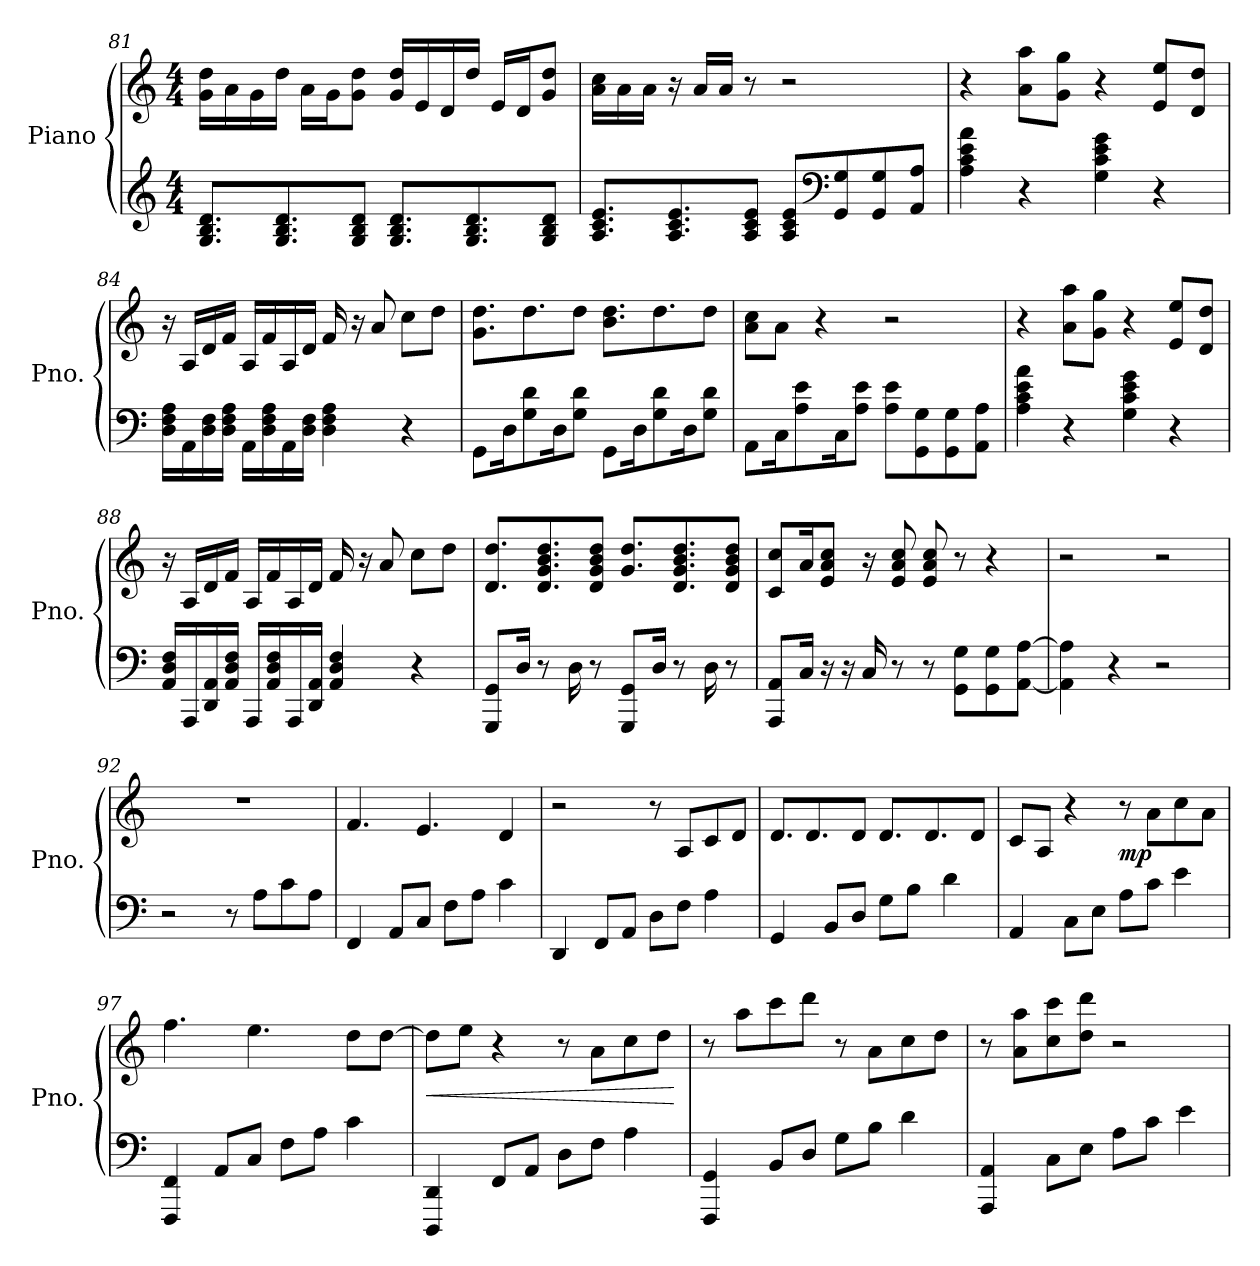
**kern	**kern	**dynam
*part1	*part1	*part1
*staff2	*staff1	*staff1/2
*I"Piano	*	*
*I'Pno.	*	*
*clefG2	*clefG2	*
*k[]	*k[]	*
*M4/4	*M4/4	*
=81	=81	=81
8.G/ 8.B/ 8.d/L	16g\ 16dd\LL	.
.	16a\	.
.	16g\	.
8.G/ 8.B/ 8.d/	16dd\JJ	.
.	16a\LL	.
.	16g\J	.
8G/ 8B/ 8d/J	8g\ 8dd\J	.
8.G/ 8.B/ 8.d/L	16g/ 16dd/LL	.
.	16e/	.
.	16d/	.
8.G/ 8.B/ 8.d/	16dd/JJ	.
.	16e/LL	.
.	16d/J	.
8G/ 8B/ 8d/J	8g/ 8dd/J	.
!!LO:LB:g=z
=82	=82	=82
8.A/ 8.c/ 8.e/L	16a\ 16cc\LL	.
.	16a\	.
.	16a\JJ	.
8.A/ 8.c/ 8.e/	16r	.
.	16a/LL	.
.	16a/JJ	.
8A/ 8c/ 8e/J	8r	.
8A/ 8c/ 8e/L	2r	.
*clefF4	*	*
8GG/ 8G/	.	.
8GG/ 8G/	.	.
8AA/ 8A/J	.	.
=83	=83	=83
4A\ 4c\ 4e\ 4a\	4r	.
4r	8a\ 8aa\L	.
.	8g\ 8gg\J	.
4G\ 4c\ 4e\ 4g\	4r	.
4r	8e/ 8ee/L	.
.	8d/ 8dd/J	.
=84	=84	=84
16D\ 16F\ 16A\LL	16r	.
16AA\	16A/LL	.
16D\ 16F\	16d/	.
16D\ 16F\ 16A\JJ	16f/JJ	.
16AA\LL	16A/LL	.
16D\ 16F\ 16A\	16f/	.
16AA\	16A/	.
16D\ 16F\JJ	16d/JJ	.
4D\ 4F\ 4A\	16f/	.
.	16r	.
.	8a/	.
4r	8cc\L	.
.	8dd\J	.
=85	=85	=85
8GG\L	8.g\ 8.dd\L	.
16D\K	.	.
8G\ 8d\	8.dd\	.
16D\K	.	.
8G\ 8d\J	8dd\J	.
8GG\L	8.b\ 8.dd\L	.
16D\K	.	.
8G\ 8d\	8.dd\	.
16D\K	.	.
8G\ 8d\J	8dd\J	.
!!LO:PB:g=z
=86	=86	=86
8AA\L	8a\ 8cc\L	.
16C\K	8a\J	.
8A\ 8e\	.	.
.	4r	.
16C\K	.	.
8A\ 8e\J	.	.
8A\ 8e\L	2r	.
8GG\ 8G\	.	.
8GG\ 8G\	.	.
8AA\ 8A\J	.	.
=87	=87	=87
4A\ 4c\ 4e\ 4a\	4r	.
4r	8a\ 8aa\L	.
.	8g\ 8gg\J	.
4G\ 4c\ 4e\ 4g\	4r	.
4r	8e/ 8ee/L	.
.	8d/ 8dd/J	.
=88	=88	=88
16AA/ 16D/ 16F/LL	16r	.
16AAA/	16A/LL	.
16DD/ 16AA/	16d/	.
16AA/ 16D/ 16F/JJ	16f/JJ	.
16AAA/LL	16A/LL	.
16AA/ 16D/ 16F/	16f/	.
16AAA/	16A/	.
16DD/ 16AA/JJ	16d/JJ	.
4AA/ 4D/ 4F/	16f/	.
.	16r	.
.	8a/	.
4r	8cc\L	.
.	8dd\J	.
=89	=89	=89
8GGG/ 8GG/L	8.d/ 8.dd/L	.
16D/Jk	.	.
8r	8.d/ 8.g/ 8.b/ 8.dd/	.
16D\	.	.
8r	8d/ 8g/ 8b/ 8dd/J	.
8GGG/ 8GG/L	8.g/ 8.dd/L	.
16D/Jk	.	.
8r	8.d/ 8.g/ 8.b/ 8.dd/	.
16D\	.	.
8r	8d/ 8g/ 8b/ 8dd/J	.
!!LO:LB:g=z
=90	=90	=90
8AAA/ 8AA/L	8c/ 8cc/L	.
16C/Jk	16a/K	.
16r	8e/ 8a/ 8cc/J	.
16r	.	.
16C/	16r	.
8r	8e/ 8a/ 8cc/	.
8r	8e/ 8a/ 8cc/	.
8GG\ 8G\L	8r	.
8GG\ 8G\	4r	.
[8AA\ [8A\J	.	.
=91	=91	=91
4AA\] 4A\]	2r	.
4r	.	.
2r	2r	.
=92	=92	=92
2r	1r	.
8r	.	.
8A\L	.	.
8c\	.	.
8A\J	.	.
=93	=93	=93
4FF/	4.f/	.
8AA/L	.	.
8C/J	4.e/	.
8F\L	.	.
8A\J	.	.
4c\	4d/	.
=94	=94	=94
4DD/	2r	.
8FF/L	.	.
8AA/J	.	.
8D\L	8r	.
8F\J	8A/L	.
4A\	8c/	.
.	8d/J	.
=95	=95	=95
4GG/	8.d/L	.
.	8.d/	.
8BB/L	.	.
8D/J	8d/J	.
8G\L	8.d/L	.
8B\J	.	.
.	8.d/	.
4d\	.	.
.	8d/J	.
!!LO:LB:g=z
=96	=96	=96
4AA/	8c/L	.
.	8A/J	.
8C\L	4r	.
8E\J	.	.
!	!	!LO:DY:b
8A\L	8r	mp
8c\J	8a\L	.
4e\	8cc\	.
.	8a\J	.
=97	=97	=97
4FFF/ 4FF/	4.ff\	.
8AA/L	.	.
8C/J	4.ee\	.
8F\L	.	.
8A\J	.	.
4c\	8dd\L	.
.	[8dd\J	.
=98	=98	=98
!	!	!LO:HP:b
4DDD/ 4DD/	8dd\L]	<
.	8ee\J	.
8FF/L	4r	.
8AA/J	.	.
8D\L	8r	.
8F\J	8a\L	.
4A\	8cc\	.
.	8dd\J	.
.	.	[
=99	=99	=99
4FFF/ 4GG/	8r	.
.	8aa\L	.
8BB/L	8ccc\	.
8D/J	8ddd\J	.
8G\L	8r	.
8B\J	8a\L	.
4d\	8cc\	.
.	8dd\J	.
=100	=100	=100
4AAA/ 4AA/	8r	.
.	8a\ 8aa\L	.
8C\L	8cc\ 8ccc\	.
8E\J	8dd\ 8ddd\J	.
8A\L	2r	.
8c\J	.	.
4e\	.	.
=	=	=
*-	*-	*-
